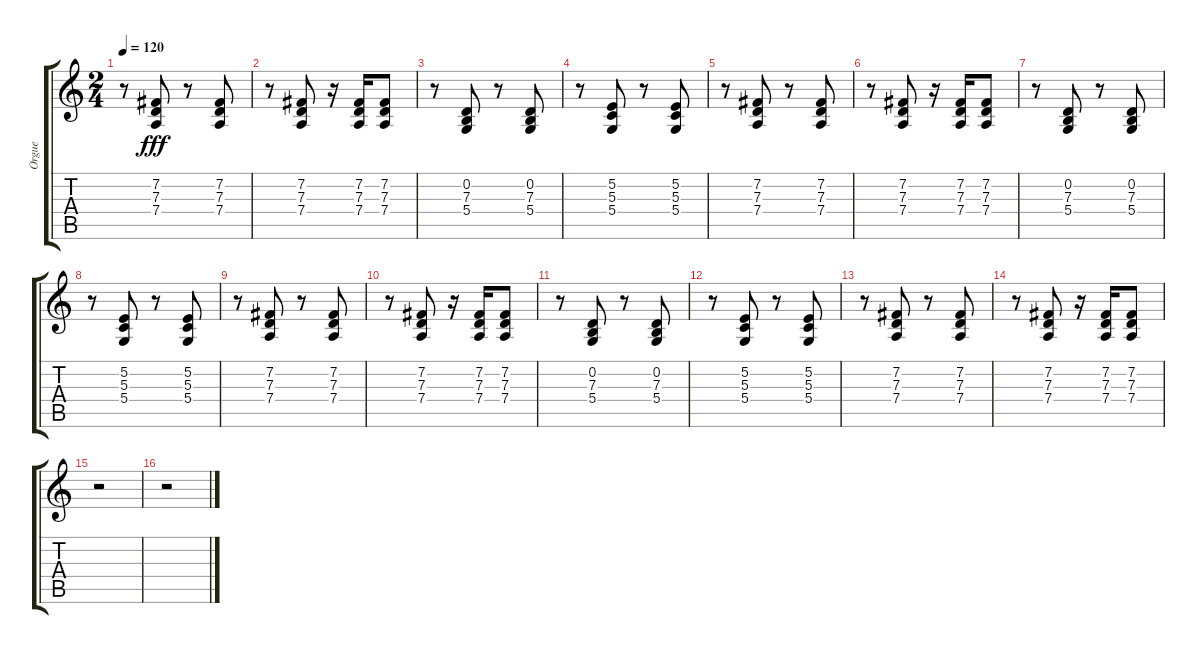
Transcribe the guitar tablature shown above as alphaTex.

\track ("Orgue" "Orgue") {instrument rockorgan}
\staff {score tabs}
\tuning (E4 B3 G3 D3 A2 E2) {hide}
\ts (2 4)
\tempo 120
\clef g2
\ks c
r.8{dy fff} (7.2 7.3 7.4).8 r.8 (7.2 7.3 7.4).8 |
r.8 (7.2 7.3 7.4).8 r.16 (7.2 7.3 7.4).16 (7.2 7.3 7.4).8 |
r.8 (0.2 7.3 5.4).8 r.8 (0.2 7.3 5.4).8 |
r.8 (5.2 5.3 5.4).8 r.8 (5.2 5.3 5.4).8 |
r.8 (7.2 7.3 7.4).8 r.8 (7.2 7.3 7.4).8 |
r.8 (7.2 7.3 7.4).8 r.16 (7.2 7.3 7.4).16 (7.2 7.3 7.4).8 |
r.8 (0.2 7.3 5.4).8 r.8 (0.2 7.3 5.4).8 |
r.8 (5.2 5.3 5.4).8 r.8 (5.2 5.3 5.4).8 |
r.8 (7.2 7.3 7.4).8 r.8 (7.2 7.3 7.4).8 |
r.8 (7.2 7.3 7.4).8 r.16 (7.2 7.3 7.4).16 (7.2 7.3 7.4).8 |
r.8 (0.2 7.3 5.4).8 r.8 (0.2 7.3 5.4).8 |
r.8 (5.2 5.3 5.4).8 r.8 (5.2 5.3 5.4).8 |
r.8 (7.2 7.3 7.4).8 r.8 (7.2 7.3 7.4).8 |
r.8 (7.2 7.3 7.4).8 r.16 (7.2 7.3 7.4).16 (7.2 7.3 7.4).8 |
r.2 |
r.2
